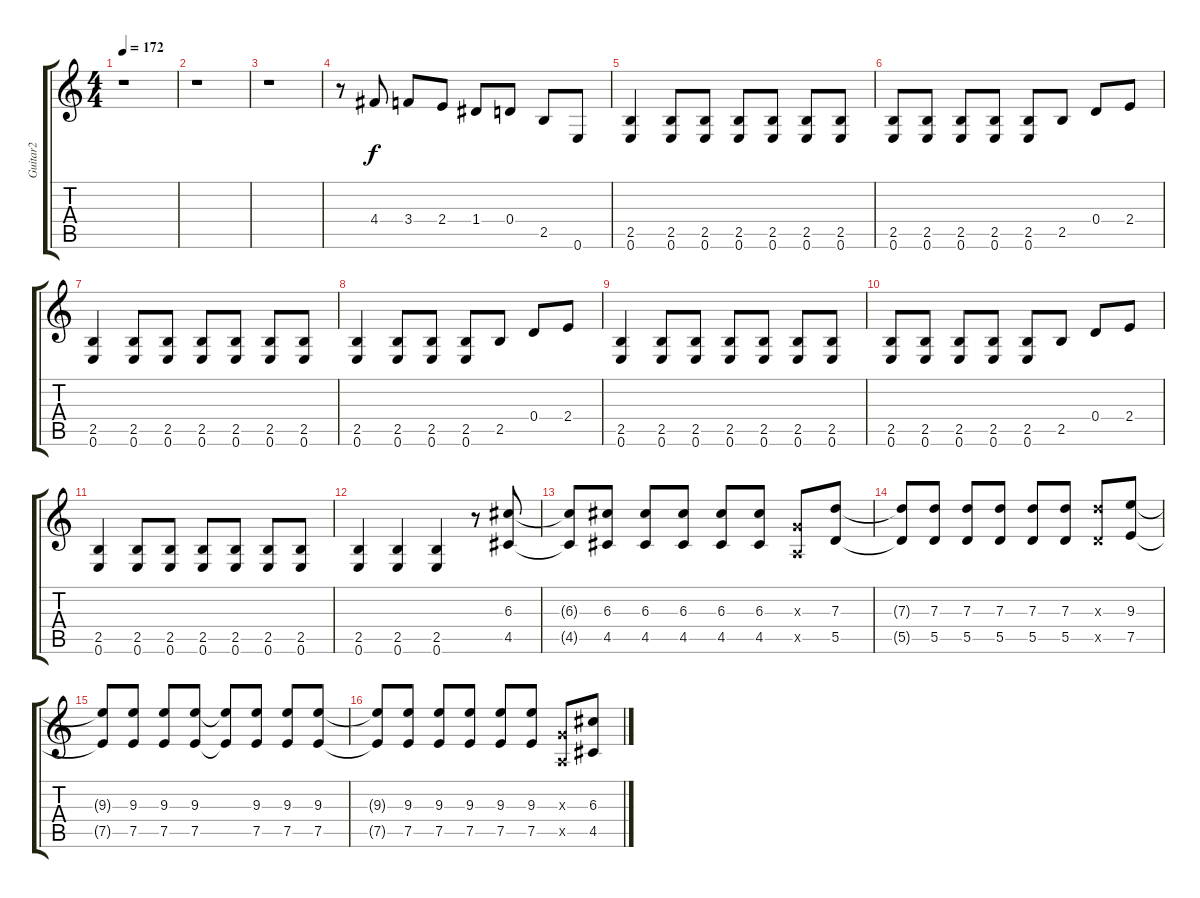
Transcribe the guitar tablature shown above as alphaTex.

\track ("Guitar2" "Guitar2") {instrument overdrivenguitar}
\staff {score tabs}
\tuning (E4 B3 G3 D3 A2 E2) {hide}
\ts (4 4)
\tempo 172
\clef g2
\ks c
r.1{dy f} |
r.1 |
r.1 |
r.8 4.4.8 3.4.8 2.4.8 1.4.8 0.4.8 2.5.8 0.6.8 |
(2.5 0.6).4 (2.5 0.6).8 (2.5 0.6).8 (2.5 0.6).8 (2.5 0.6).8 (2.5 0.6).8 (2.5 0.6).8 |
(2.5 0.6).8 (2.5 0.6).8 (2.5 0.6).8 (2.5 0.6).8 (2.5 0.6).8 2.5.8 0.4.8 2.4.8 |
(2.5 0.6).4 (2.5 0.6).8 (2.5 0.6).8 (2.5 0.6).8 (2.5 0.6).8 (2.5 0.6).8 (2.5 0.6).8 |
(2.5 0.6).4 (2.5 0.6).8 (2.5 0.6).8 (2.5 0.6).8 2.5.8 0.4.8 2.4.8 |
(2.5 0.6).4 (2.5 0.6).8 (2.5 0.6).8 (2.5 0.6).8 (2.5 0.6).8 (2.5 0.6).8 (2.5 0.6).8 |
(2.5 0.6).8 (2.5 0.6).8 (2.5 0.6).8 (2.5 0.6).8 (2.5 0.6).8 2.5.8 0.4.8 2.4.8 |
(2.5 0.6).4 (2.5 0.6).8 (2.5 0.6).8 (2.5 0.6).8 (2.5 0.6).8 (2.5 0.6).8 (2.5 0.6).8 |
(2.5 0.6).4 (2.5 0.6).4 (2.5 0.6).4 r.8 (6.3 4.5).8 |
(6.3{t} 4.5{t}).8 (6.3 4.5).8 (6.3 4.5).8 (6.3 4.5).8 (6.3 4.5).8 (6.3 4.5).8 (0.3{x} 0.5{x}).8 (7.3 5.5).8 |
(7.3{t} 5.5{t}).8 (7.3 5.5).8 (7.3 5.5).8 (7.3 5.5).8 (7.3 5.5).8 (7.3 5.5).8 (7.3{x} 5.5{x}).8 (9.3 7.5).8 |
(9.3{t} 7.5{t}).8 (9.3 7.5).8 (9.3 7.5).8 (9.3 7.5).8 (9.3{t} 7.5{t}).8 (9.3 7.5).8 (9.3 7.5).8 (9.3 7.5).8 |
(9.3{t} 7.5{t}).8 (9.3 7.5).8 (9.3 7.5).8 (9.3 7.5).8 (9.3 7.5).8 (9.3 7.5).8 (0.3{x} 0.5{x}).8 (6.3 4.5).8
